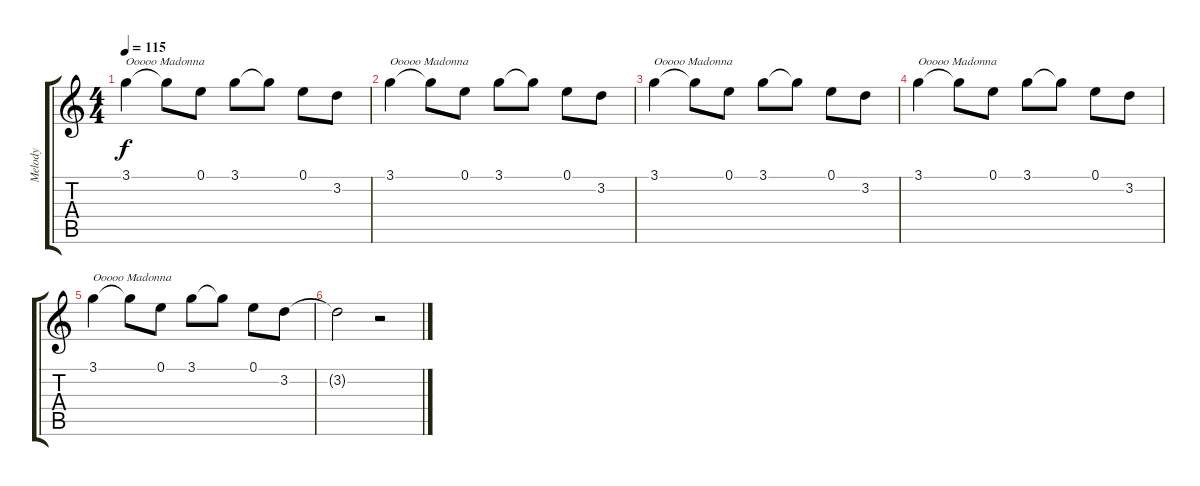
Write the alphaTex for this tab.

\track ("Melody" "Melody") {instrument electricguitarclean}
\staff {score tabs}
\tuning (E4 B3 G3 D3 A2 E2) {hide}
\ts (4 4)
\tempo 115
\clef g2
\ks c
3.1.4{txt "Ooooo Madonna" dy f} 3.1{t}.8 0.1.8 3.1.8 3.1{t}.8 0.1.8 3.2.8 |
3.1.4{txt "Ooooo Madonna"} 3.1{t}.8 0.1.8 3.1.8 3.1{t}.8 0.1.8 3.2.8 |
3.1.4{txt "Ooooo Madonna"} 3.1{t}.8 0.1.8 3.1.8 3.1{t}.8 0.1.8 3.2.8 |
3.1.4{txt "Ooooo Madonna"} 3.1{t}.8 0.1.8 3.1.8 3.1{t}.8 0.1.8 3.2.8 |
3.1.4{txt "Ooooo Madonna"} 3.1{t}.8 0.1.8 3.1.8 3.1{t}.8 0.1.8 3.2.8 |
3.2{t}.2 r.2
